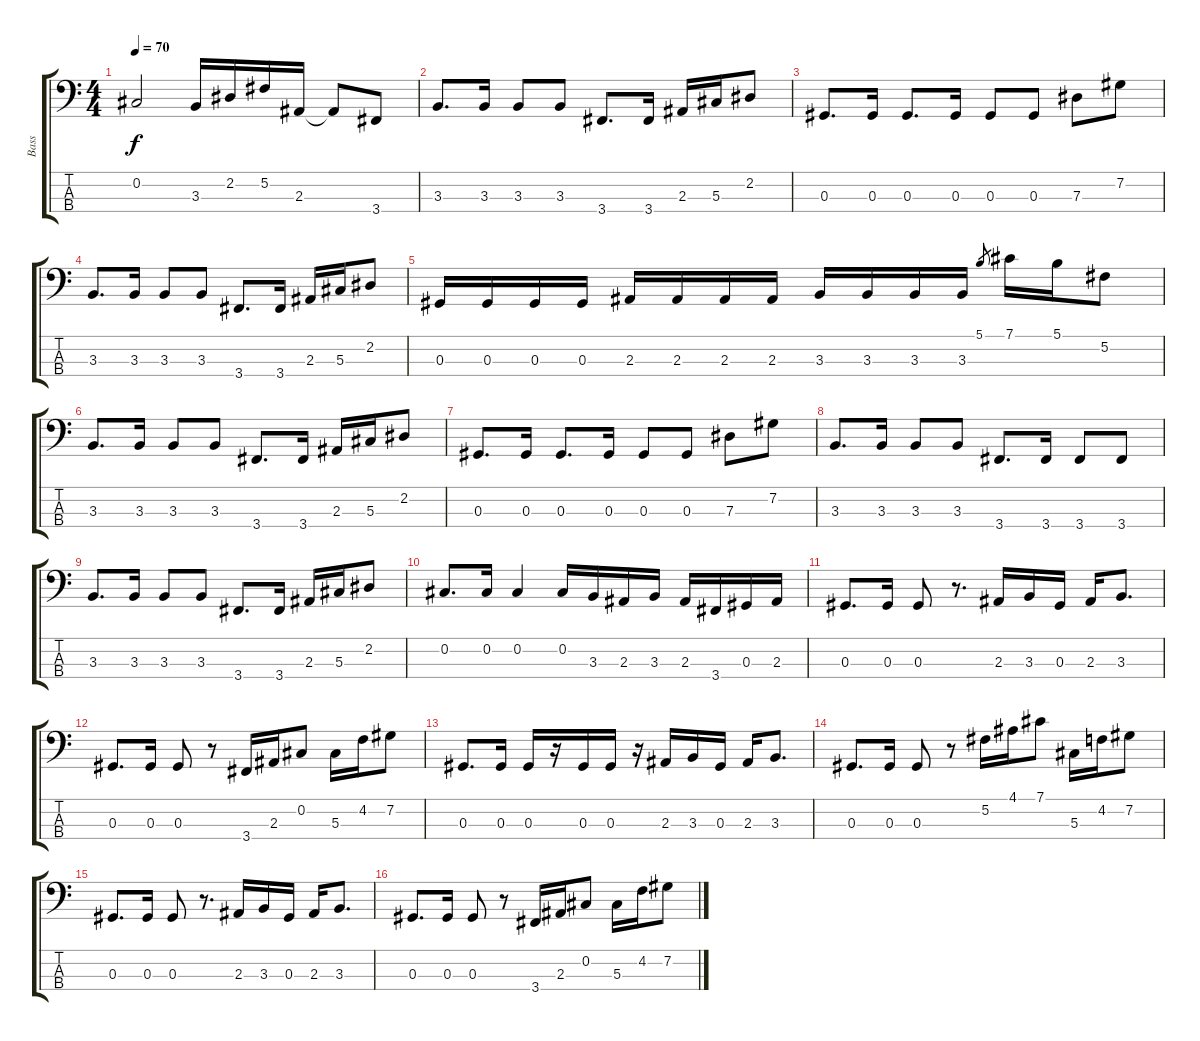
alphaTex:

\track ("Bass" "Bass") {instrument electricbassfinger}
\staff {score tabs}
\tuning (Gb2 Db2 Ab1 Eb1) {hide}
\ts (4 4)
\tempo 70
\clef f4
\ks c
0.2.2{dy f} 3.3.16 2.2.16 5.2.16 2.3.16 2.3{t}.8 3.4.8 |
3.3.8{d} 3.3.16 3.3.8 3.3.8 3.4.8{d} 3.4.16 2.3.16 5.3.16 2.2.8 |
0.3.8{d} 0.3.16 0.3.8{d} 0.3.16 0.3.8 0.3.8 7.3.8 7.2.8 |
3.3.8{d} 3.3.16 3.3.8 3.3.8 3.4.8{d} 3.4.16 2.3.16 5.3.16 2.2.8 |
0.3.16 0.3.16 0.3.16 0.3.16 2.3.16 2.3.16 2.3.16 2.3.16 3.3.16 3.3.16 3.3.16 3.3.16 5.1.8{gr} 7.1.16 5.1.16 5.2.8 |
3.3.8{d} 3.3.16 3.3.8 3.3.8 3.4.8{d} 3.4.16 2.3.16 5.3.16 2.2.8 |
0.3.8{d} 0.3.16 0.3.8{d} 0.3.16 0.3.8 0.3.8 7.3.8 7.2.8 |
3.3.8{d} 3.3.16 3.3.8 3.3.8 3.4.8{d} 3.4.16 3.4.8 3.4.8 |
3.3.8{d} 3.3.16 3.3.8 3.3.8 3.4.8{d} 3.4.16 2.3.16 5.3.16 2.2.8 |
0.2.8{d} 0.2.16 0.2.4 0.2.16 3.3.16 2.3.16 3.3.16 2.3.16 3.4.16 0.3.16 2.3.16 |
0.3.8{d} 0.3.16 0.3.8 r.8{d} 2.3.16 3.3.16 0.3.16 2.3.16 3.3.8{d} |
0.3.8{d} 0.3.16 0.3.8 r.8 3.4.16 2.3.16 0.2.8 5.3.16 4.2.16 7.2.8 |
0.3.8{d} 0.3.16 0.3.16 r.16 0.3.16 0.3.16 r.16 2.3.16 3.3.16 0.3.16 2.3.16 3.3.8{d} |
0.3.8{d} 0.3.16 0.3.8 r.8 5.2.16 4.1.16 7.1.8 5.3.16 4.2.16 7.2.8 |
0.3.8{d} 0.3.16 0.3.8 r.8{d} 2.3.16 3.3.16 0.3.16 2.3.16 3.3.8{d} |
0.3.8{d} 0.3.16 0.3.8 r.8 3.4.16 2.3.16 0.2.8 5.3.16 4.2.16 7.2.8
